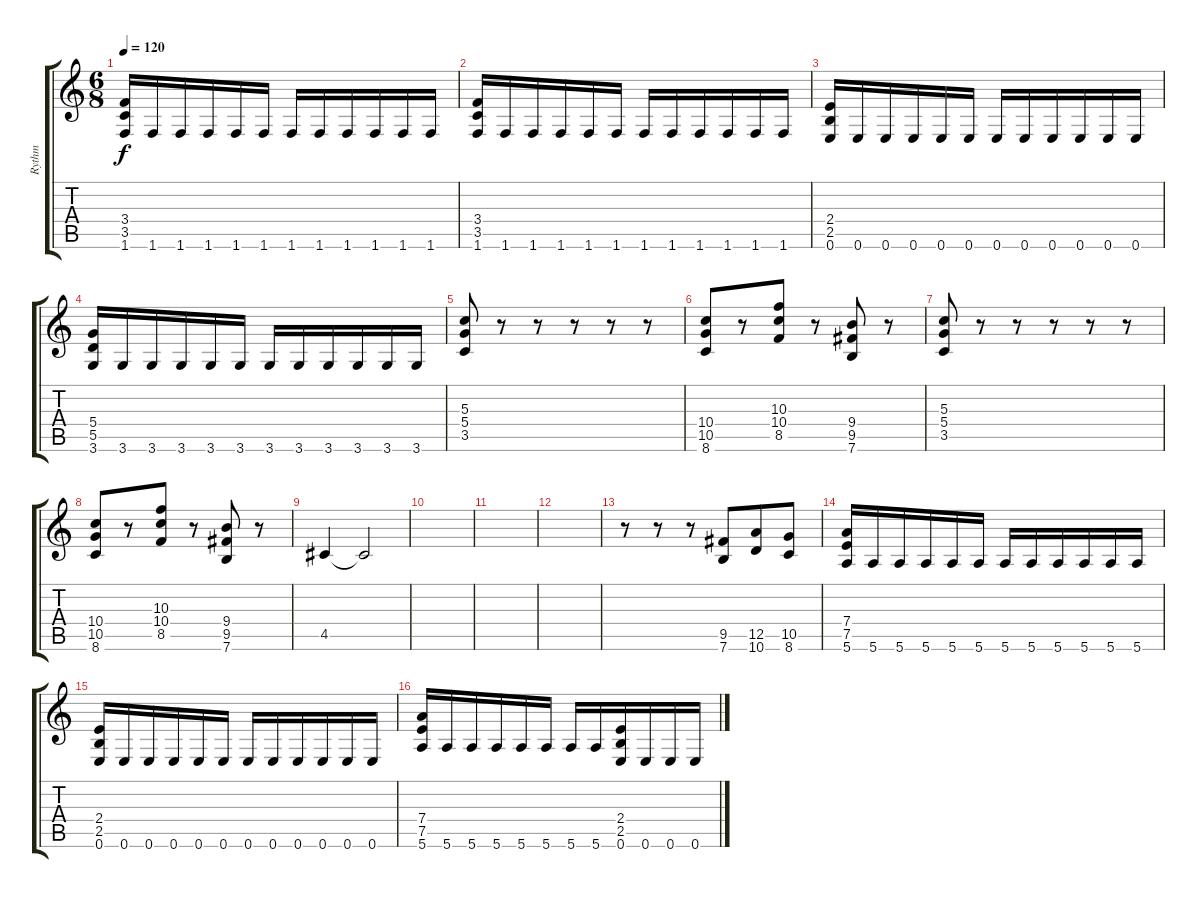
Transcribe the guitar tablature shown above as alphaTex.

\track ("Rythm" "Rythm") {instrument distortionguitar}
\staff {score tabs}
\tuning (E4 B3 G3 D3 A2 E2) {hide}
\ts (6 8)
\tempo 120
\clef g2
\ks c
(3.4 3.5 1.6).16{dy f} 1.6.16 1.6.16 1.6.16 1.6.16 1.6.16 1.6.16 1.6.16 1.6.16 1.6.16 1.6.16 1.6.16 |
(3.4 3.5 1.6).16 1.6.16 1.6.16 1.6.16 1.6.16 1.6.16 1.6.16 1.6.16 1.6.16 1.6.16 1.6.16 1.6.16 |
(2.4 2.5 0.6).16 0.6.16 0.6.16 0.6.16 0.6.16 0.6.16 0.6.16 0.6.16 0.6.16 0.6.16 0.6.16 0.6.16 |
(5.4 5.5 3.6).16 3.6.16 3.6.16 3.6.16 3.6.16 3.6.16 3.6.16 3.6.16 3.6.16 3.6.16 3.6.16 3.6.16 |
(5.3 5.4 3.5).8 r.8 r.8 r.8 r.8 r.8 |
(10.4 10.5 8.6).8 r.8 (10.3 10.4 8.5).8 r.8 (9.4 9.5 7.6).8 r.8 |
(5.3 5.4 3.5).8 r.8 r.8 r.8 r.8 r.8 |
(10.4 10.5 8.6).8 r.8 (10.3 10.4 8.5).8 r.8 (9.4 9.5 7.6).8 r.8 |
4.5.4 4.5{t}.2 |
|
|
|
r.8 r.8 r.8 (9.5 7.6).8 (12.5 10.6).8 (10.5 8.6).8 |
(7.4 7.5 5.6).16 5.6.16 5.6.16 5.6.16 5.6.16 5.6.16 5.6.16 5.6.16 5.6.16 5.6.16 5.6.16 5.6.16 |
(2.4 2.5 0.6).16 0.6.16 0.6.16 0.6.16 0.6.16 0.6.16 0.6.16 0.6.16 0.6.16 0.6.16 0.6.16 0.6.16 |
(7.4 7.5 5.6).16 5.6.16 5.6.16 5.6.16 5.6.16 5.6.16 5.6.16 5.6.16 (2.4 2.5 0.6).16 0.6.16 0.6.16 0.6.16
